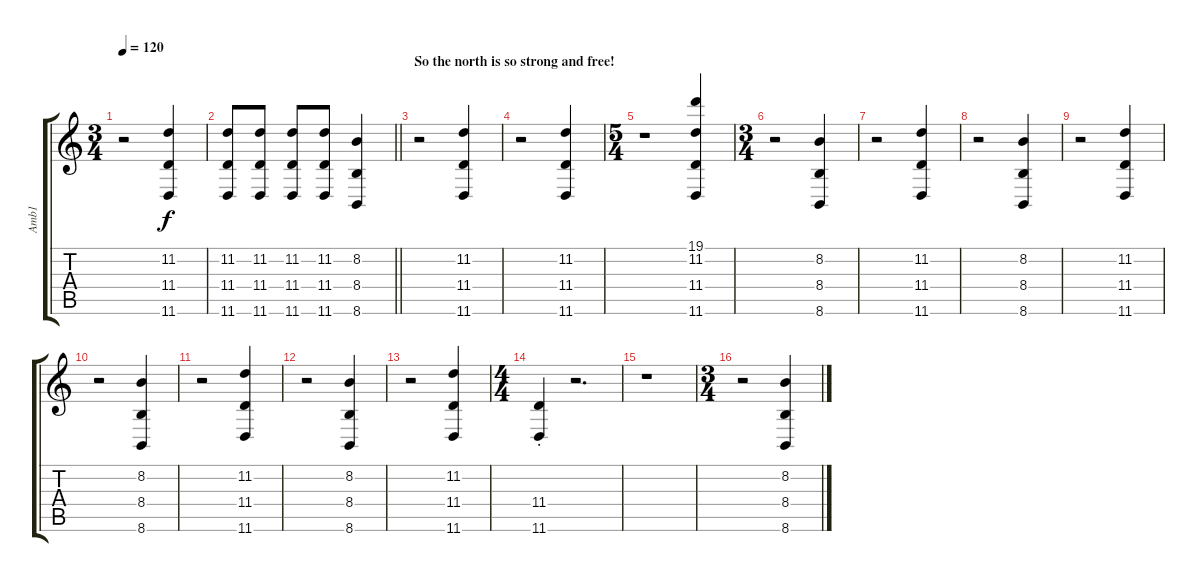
\track ("Amb1" "Amb1") {instrument brightacousticpiano}
\staff {score tabs}
\tuning (G4 Eb4 Bb3 Eb3 Bb2 Eb2) {hide}
\ts (3 4)
\tempo 120
\clef g2
\ks c
r.2{dy f} (11.2 11.4 11.6).4 |
\barLineRight lightlight
(11.2 11.4 11.6).8 (11.2 11.4 11.6).8 (11.2 11.4 11.6).8 (11.2 11.4 11.6).8 (8.2 8.4 8.6).4 |
\section ("" "So the north is so strong and free!")
r.2 (11.2 11.4 11.6).4 |
r.2 (11.2 11.4 11.6).4 |
\ts (5 4)
r.1 (19.1 11.2 11.4 11.6).4 |
\ts (3 4)
r.2 (8.2 8.4 8.6).4 |
r.2 (11.2 11.4 11.6).4 |
r.2 (8.2 8.4 8.6).4 |
r.2 (11.2 11.4 11.6).4 |
r.2 (8.2 8.4 8.6).4 |
r.2 (11.2 11.4 11.6).4 |
r.2 (8.2 8.4 8.6).4 |
r.2 (11.2 11.4 11.6).4 |
\ts (4 4)
(11.4{st} 11.6{st}).4 r.2{d} |
r.1 |
\ts (3 4)
r.2 (8.2 8.4 8.6).4
